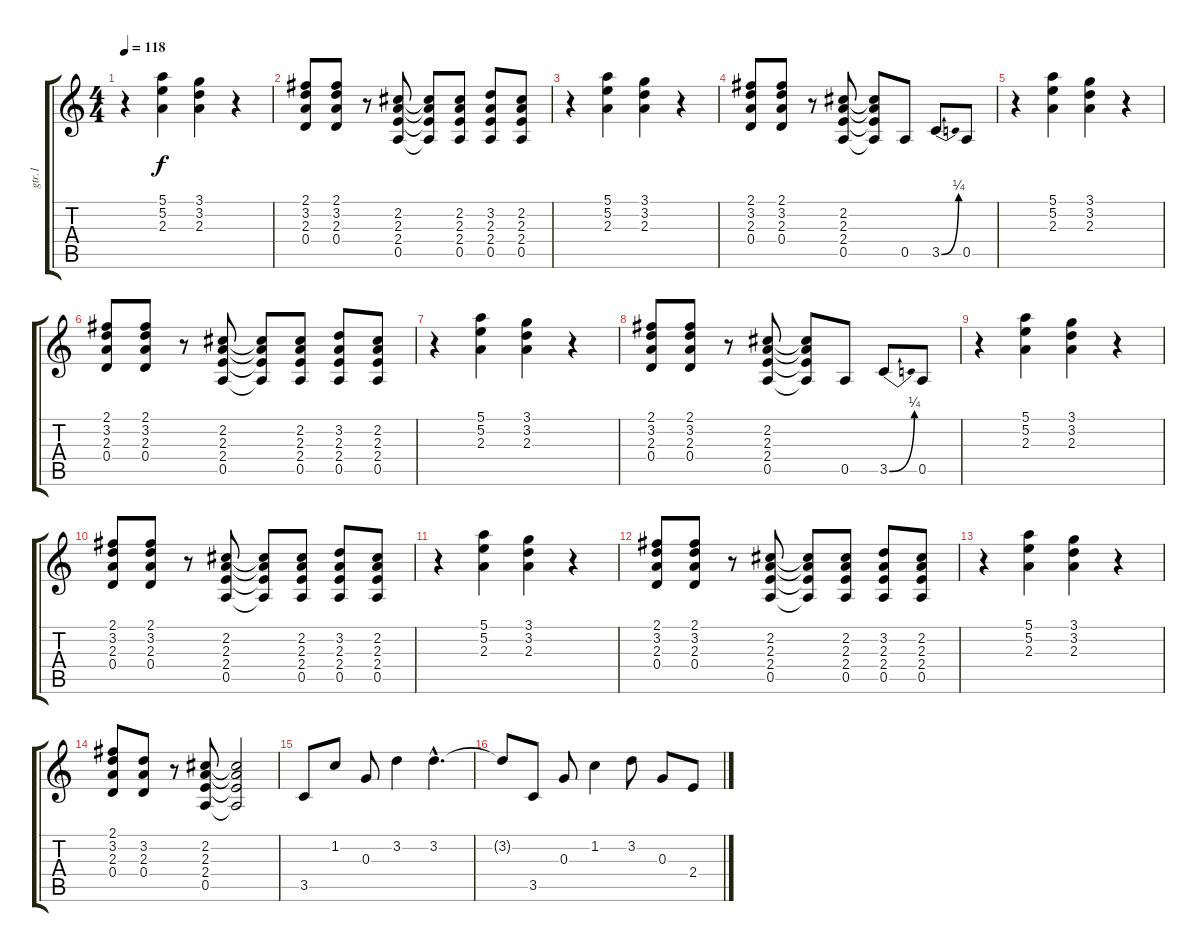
\track ("gtr.1" "gtr.1") {instrument distortionguitar}
\staff {score tabs}
\tuning (E4 B3 G3 D3 A2 E2) {hide}
\ts (4 4)
\tempo 118
\clef g2
\ks c
r.4{dy f} (5.1 5.2 2.3).4 (3.1 3.2 2.3).4 r.4 |
(2.1 3.2 2.3 0.4).8 (2.1 3.2 2.3 0.4).8 r.8 (2.2 2.3 2.4 0.5).8 (2.2{t} 2.3{t} 2.4{t} 0.5{t}).8 (2.2 2.3 2.4 0.5).8 (3.2 2.3 2.4 0.5).8 (2.2 2.3 2.4 0.5).8 |
r.4 (5.1 5.2 2.3).4 (3.1 3.2 2.3).4 r.4 |
(2.1 3.2 2.3 0.4).8 (2.1 3.2 2.3 0.4).8 r.8 (2.2 2.3 2.4 0.5).8 (2.2{t} 2.3{t} 2.4{t} 0.5{t}).8 0.5.8 3.5{be (bend 0 0 60 1)}.8 0.5.8 |
r.4 (5.1 5.2 2.3).4 (3.1 3.2 2.3).4 r.4 |
(2.1 3.2 2.3 0.4).8 (2.1 3.2 2.3 0.4).8 r.8 (2.2 2.3 2.4 0.5).8 (2.2{t} 2.3{t} 2.4{t} 0.5{t}).8 (2.2 2.3 2.4 0.5).8 (3.2 2.3 2.4 0.5).8 (2.2 2.3 2.4 0.5).8 |
r.4 (5.1 5.2 2.3).4 (3.1 3.2 2.3).4 r.4 |
(2.1 3.2 2.3 0.4).8 (2.1 3.2 2.3 0.4).8 r.8 (2.2 2.3 2.4 0.5).8 (2.2{t} 2.3{t} 2.4{t} 0.5{t}).8 0.5.8 3.5{be (bend 0 0 60 1)}.8 0.5.8 |
r.4 (5.1 5.2 2.3).4 (3.1 3.2 2.3).4 r.4 |
(2.1 3.2 2.3 0.4).8 (2.1 3.2 2.3 0.4).8 r.8 (2.2 2.3 2.4 0.5).8 (2.2{t} 2.3{t} 2.4{t} 0.5{t}).8 (2.2 2.3 2.4 0.5).8 (3.2 2.3 2.4 0.5).8 (2.2 2.3 2.4 0.5).8 |
r.4 (5.1 5.2 2.3).4 (3.1 3.2 2.3).4 r.4 |
(2.1 3.2 2.3 0.4).8 (2.1 3.2 2.3 0.4).8 r.8 (2.2 2.3 2.4 0.5).8 (2.2{t} 2.3{t} 2.4{t} 0.5{t}).8 (2.2 2.3 2.4 0.5).8 (3.2 2.3 2.4 0.5).8 (2.2 2.3 2.4 0.5).8 |
r.4 (5.1 5.2 2.3).4 (3.1 3.2 2.3).4 r.4 |
(2.1 3.2 2.3 0.4).8 (3.2 2.3 0.4).8 r.8 (2.2 2.3 2.4 0.5).8 (2.2{t} 2.3{t} 2.4{t} 0.5{t}).2 |
3.5.8 1.2.8 0.3.8 3.2.4 3.2{hac}.4{d} |
3.2{t}.8 3.5.8 0.3.8 1.2.4 3.2.8 0.3.8 2.4.8
